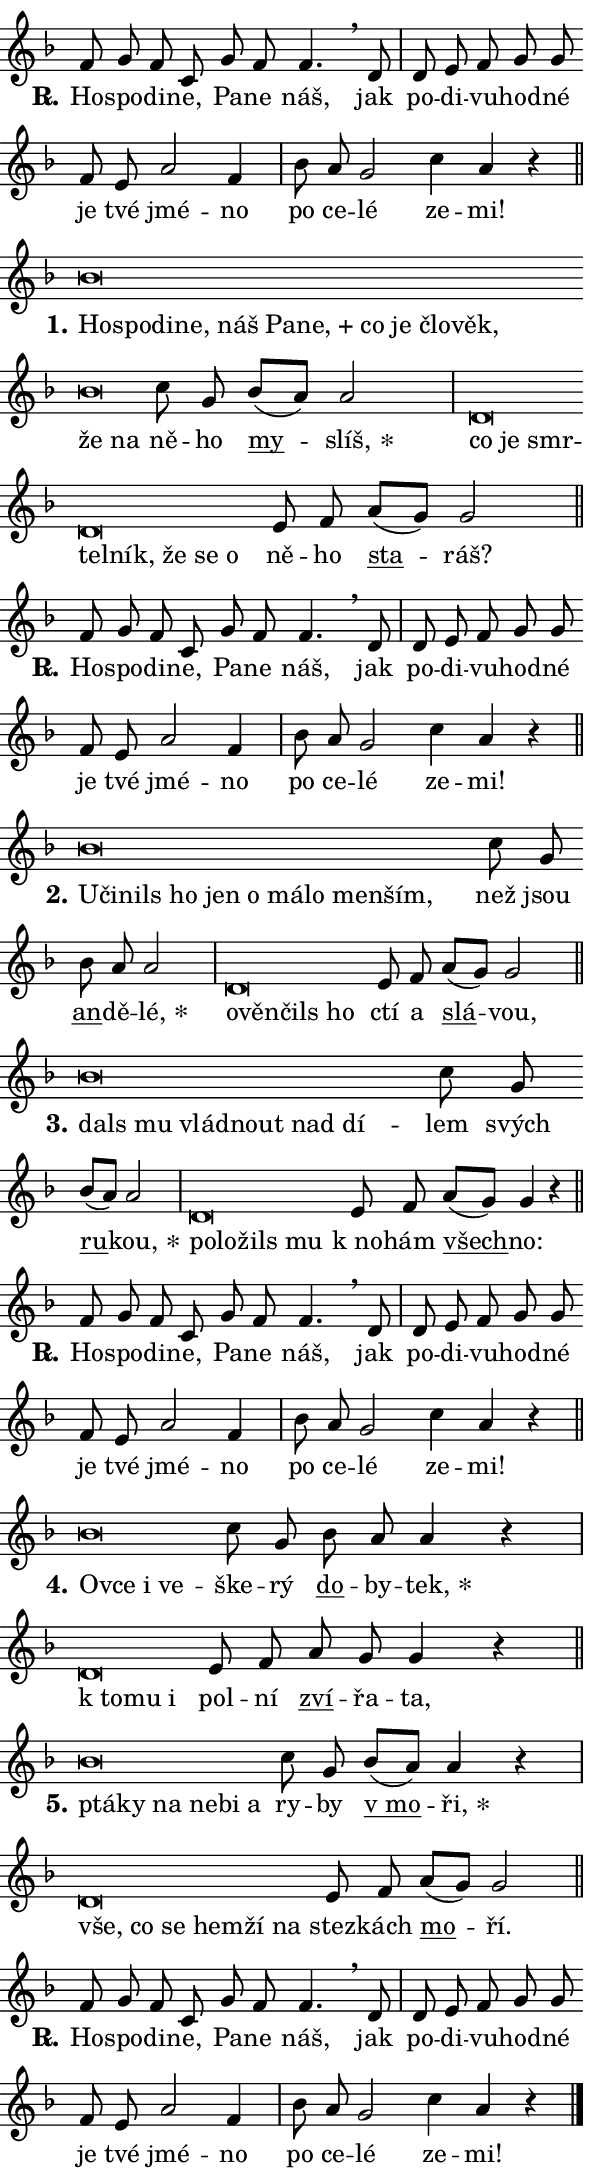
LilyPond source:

\version "2.24.0"
\header { tagline = "" }
\paper {
  indent = 0\cm
  top-margin = 0\cm
  right-margin = 0.13\cm % to fit lyric hyphens
  bottom-margin = 0\cm
  left-margin = 0\cm
  paper-width = 10\cm
  page-breaking = #ly:one-page-breaking
  system-system-spacing.basic-distance = #11
  score-system-spacing.basic-distance = #11
  ragged-last = ##f
}


%% Author: Thomas Morley
%% https://lists.gnu.org/archive/html/lilypond-user/2020-05/msg00002.html
#(define (line-position grob)
"Returns position of @var[grob} in current system:
   @code{'start}, if at first time-step
   @code{'end}, if at last time-step
   @code{'middle} otherwise
"
  (let* ((col (ly:item-get-column grob))
         (ln (ly:grob-object col 'left-neighbor))
         (rn (ly:grob-object col 'right-neighbor))
         (col-to-check-left (if (ly:grob? ln) ln col))
         (col-to-check-right (if (ly:grob? rn) rn col))
         (break-dir-left
           (and
             (ly:grob-property col-to-check-left 'non-musical #f)
             (ly:item-break-dir col-to-check-left)))
         (break-dir-right
           (and
             (ly:grob-property col-to-check-right 'non-musical #f)
             (ly:item-break-dir col-to-check-right))))
        (cond ((eqv? 1 break-dir-left) 'start)
              ((eqv? -1 break-dir-right) 'end)
              (else 'middle))))

#(define (tranparent-at-line-position vctor)
  (lambda (grob)
  "Relying on @code{line-position} select the relevant enry from @var{vctor}.
Used to determine transparency,"
    (case (line-position grob)
      ((end) (not (vector-ref vctor 0)))
      ((middle) (not (vector-ref vctor 1)))
      ((start) (not (vector-ref vctor 2))))))

noteHeadBreakVisibility =
#(define-music-function (break-visibility)(vector?)
"Makes @code{NoteHead}s transparent relying on @var{break-visibility}"
#{
  \override NoteHead.transparent =
    #(tranparent-at-line-position break-visibility)
#})

#(define delete-ledgers-for-transparent-note-heads
  (lambda (grob)
    "Reads whether a @code{NoteHead} is transparent.
If so this @code{NoteHead} is removed from @code{'note-heads} from
@var{grob}, which is supposed to be @code{LedgerLineSpanner}.
As a result ledgers are not printed for this @code{NoteHead}"
    (let* ((nhds-array (ly:grob-object grob 'note-heads))
           (nhds-list
             (if (ly:grob-array? nhds-array)
                 (ly:grob-array->list nhds-array)
                 '()))
           ;; Relies on the transparent-property being done before
           ;; Staff.LedgerLineSpanner.after-line-breaking is executed.
           ;; This is fragile ...
           (to-keep
             (remove
               (lambda (nhd)
                 (ly:grob-property nhd 'transparent #f))
               nhds-list)))
      ;; TODO find a better method to iterate over grob-arrays, similiar
      ;; to filter/remove etc for lists
      ;; For now rebuilt from scratch
      (set! (ly:grob-object grob 'note-heads)  '())
      (for-each
        (lambda (nhd)
          (ly:pointer-group-interface::add-grob grob 'note-heads nhd))
        to-keep))))

squashNotes = {
  \override NoteHead.X-extent = #'(-0.2 . 0.2)
  \override NoteHead.Y-extent = #'(-0.75 . 0)
  \override NoteHead.stencil =
    #(lambda (grob)
       (let ((pos (ly:grob-property grob 'staff-position)))
         (begin
           (if (< pos -7) (display "ERROR: Lower brevis then expected\n") (display ""))
           (if (<= pos -6) ly:text-interface::print ly:note-head::print))))
}
unSquashNotes = {
  \revert NoteHead.X-extent
  \revert NoteHead.Y-extent
  \revert NoteHead.stencil
}

hideNotes = \noteHeadBreakVisibility #begin-of-line-visible
unHideNotes = \noteHeadBreakVisibility #all-visible

% work-around for resetting accidentals
% https://lilypond.org/doc/v2.23/Documentation/notation/displaying-rhythms#unmetered-music
cadenzaMeasure = {
  \cadenzaOff
  \partial 1024 s1024
  \cadenzaOn
}

#(define-markup-command (accent layout props text) (markup?)
  "Underline accented syllable"
  (interpret-markup layout props
    #{\markup \override #'(offset . 4.3) \underline { #text }#}))

responsum = \markup \concat {
  "R" \hspace #-1.05 \path #0.1 #'((moveto 0 0.07) (lineto 0.9 0.8)) \hspace #0.05 "."
}

spaceSize = #0.6828661417322834 % exact space size for TeX Gyre Schola

\layout {
  \context {
    \Staff
    \remove "Time_signature_engraver"
    \override LedgerLineSpanner.after-line-breaking = #delete-ledgers-for-transparent-note-heads
  }
  \context {
    \Lyrics {
      \override LyricSpace.minimum-distance = \spaceSize
      \override LyricText.font-name = #"TeX Gyre Schola"
      \override LyricText.font-size = 1
      \override StanzaNumber.font-name = #"TeX Gyre Schola Bold"
      \override StanzaNumber.font-size = 1
    }
  }
  \context {
    \Score 
    \override NoteHead.text =
      #(lambda (grob) 
        (let ((pos (ly:grob-property grob 'staff-position)))
          #{\markup {
            \combine
              \halign #-0.55 \raise #(if (= pos -6) 0 0.5) \override #'(thickness . 2) \draw-line #'(3.2 . 0)
              \musicglyph "noteheads.sM1"
          }#}))
  }
}

% magnetic-lyrics.ily
%
%   written by
%     Jean Abou Samra <jean@abou-samra.fr>
%     Werner Lemberg <wl@gnu.org>
%
%   adapted by
%     Jiri Hon <jiri.hon@gmail.com>
%
% Version 2022-Apr-15

% https://www.mail-archive.com/lilypond-user@gnu.org/msg149350.html

#(define (Left_hyphen_pointer_engraver context)
   "Collect syllable-hyphen-syllable occurrences in lyrics and store
them in properties.  This engraver only looks to the left.  For
example, if the lyrics input is @code{foo -- bar}, it does the
following.

@itemize @bullet
@item
Set the @code{text} property of the @code{LyricHyphen} grob between
@q{foo} and @q{bar} to @code{foo}.

@item
Set the @code{left-hyphen} property of the @code{LyricText} grob with
text @q{foo} to the @code{LyricHyphen} grob between @q{foo} and
@q{bar}.
@end itemize

Use this auxiliary engraver in combination with the
@code{lyric-@/text::@/apply-@/magnetic-@/offset!} hook."
   (let ((hyphen #f)
         (text #f))
     (make-engraver
      (acknowledgers
       ((lyric-syllable-interface engraver grob source-engraver)
        (set! text grob)))
      (end-acknowledgers
       ((lyric-hyphen-interface engraver grob source-engraver)
        ;(when (not (grob::has-interface grob 'lyric-space-interface))
          (set! hyphen grob)));)
      ((stop-translation-timestep engraver)
       (when (and text hyphen)
         (ly:grob-set-object! text 'left-hyphen hyphen))
       (set! text #f)
       (set! hyphen #f)))))

#(define (lyric-text::apply-magnetic-offset! grob)
   "If the space between two syllables is less than the value in
property @code{LyricText@/.details@/.squash-threshold}, move the right
syllable to the left so that it gets concatenated with the left
syllable.

Use this function as a hook for
@code{LyricText@/.after-@/line-@/breaking} if the
@code{Left_@/hyphen_@/pointer_@/engraver} is active."
   (let ((hyphen (ly:grob-object grob 'left-hyphen #f)))
     (when hyphen
       (let ((left-text (ly:spanner-bound hyphen LEFT)))
         (when (grob::has-interface left-text 'lyric-syllable-interface)
           (let* ((common (ly:grob-common-refpoint grob left-text X))
                  (this-x-ext (ly:grob-extent grob common X))
                  (left-x-ext
                   (begin
                     ;; Trigger magnetism for left-text.
                     (ly:grob-property left-text 'after-line-breaking)
                     (ly:grob-extent left-text common X)))
                  ;; `delta` is the gap width between two syllables.
                  (delta (- (interval-start this-x-ext)
                            (interval-end left-x-ext)))
                  (details (ly:grob-property grob 'details))
                  (threshold (assoc-get 'squash-threshold details 0.2)))
             (when (< delta threshold)
               (let* (;; We have to manipulate the input text so that
                      ;; ligatures crossing syllable boundaries are not
                      ;; disabled.  For languages based on the Latin
                      ;; script this is essentially a beautification.
                      ;; However, for non-Western scripts it can be a
                      ;; necessity.
                      (lt (ly:grob-property left-text 'text))
                      (rt (ly:grob-property grob 'text))
                      (is-space (grob::has-interface hyphen 'lyric-space-interface))
                      (space (if is-space " " ""))
                      (extra-delta (if is-space spaceSize 0))
                      ;; Append new syllable.
                      (ltrt-space (if (and (string? lt) (string? rt))
                                (string-append lt space rt)
                                (make-concat-markup (list lt space rt))))
                      ;; Right-align `ltrt` to the right side.
                      (ltrt-space-markup (grob-interpret-markup
                               grob
                               (make-translate-markup
                                (cons (interval-length this-x-ext) 0)
                                (make-right-align-markup ltrt-space)))))
                 (begin
                   ;; Don't print `left-text`.
                   (ly:grob-set-property! left-text 'stencil #f)
                   ;; Set text and stencil (which holds all collected
                   ;; syllables so far) and shift it to the left.
                   (ly:grob-set-property! grob 'text ltrt-space)
                   (ly:grob-set-property! grob 'stencil ltrt-space-markup)
                   (ly:grob-translate-axis! grob (- (- delta extra-delta)) X))))))))))


#(define (lyric-hyphen::displace-bounds-first grob)
   ;; Make very sure this callback isn't triggered too early.
   (let ((left (ly:spanner-bound grob LEFT))
         (right (ly:spanner-bound grob RIGHT)))
     (ly:grob-property left 'after-line-breaking)
     (ly:grob-property right 'after-line-breaking)
     (ly:lyric-hyphen::print grob)))

squashThreshold = #0.4

\layout {
  \context {
    \Lyrics
    \consists #Left_hyphen_pointer_engraver
    \override LyricText.after-line-breaking =
      #lyric-text::apply-magnetic-offset!
    \override LyricHyphen.stencil = #lyric-hyphen::displace-bounds-first
    \override LyricText.details.squash-threshold = \squashThreshold
    \override LyricHyphen.minimum-distance = 0
    \override LyricHyphen.minimum-length = \squashThreshold
  }
}

squashText = \override LyricText.details.squash-threshold = 9999
unSquashText = \override LyricText.details.squash-threshold = \squashThreshold

leftText = \override LyricText.self-alignment-X = #LEFT
unLeftText = \revert LyricText.self-alignment-X

starOffset = #(lambda (grob) 
                (let ((x_offset (ly:self-alignment-interface::aligned-on-x-parent grob)))
                  (if (= x_offset 0) 0 (+ x_offset 1.2))))

star = #(define-music-function (syllable)(string?)
"Append star separator at the end of a syllable"
#{
  \once \override LyricText.X-offset = #starOffset
  \lyricmode { \markup {
    #syllable
    \override #'((font-name . "TeX Gyre Schola Bold")) \hspace #0.2 \lower #0.65 \larger "*"
  } }
#})

starAccent = #(define-music-function (syllable)(string?)
"Append star separator at the end of a syllable and make accent"
#{
  \once \override LyricText.X-offset = #starOffset
  \lyricmode { \markup {
    \accent #syllable
    \override #'((font-name . "TeX Gyre Schola Bold")) \hspace #0.2 \lower #0.65 \larger "*"
  } }
#})

breath = #(define-music-function (syllable)(string?)
"Append breathing indicator at the end of a syllable"
#{
  \lyricmode { \markup { #syllable "+" } }
#})

optionalBreath = #(define-music-function (syllable)(string?)
"Append optional breathing indicator at the end of a syllable"
#{
  \lyricmode { \markup { #syllable "(+)" } }
#})


\score {
    <<
        \new Voice = "melody" { \cadenzaOn \key f \major \relative { f'8 g f c g' f f4. \breathe d8 \cadenzaMeasure \bar "|" d e f g g \bar "" f e \bar "" a2 f4 \cadenzaMeasure \bar "|" bes8 a g2 \bar "" c4 a r \cadenzaMeasure \bar "||" \break } }
        \new Lyrics \lyricsto "melody" { \lyricmode { \set stanza = \responsum
Ho -- spo -- di -- ne, Pa -- ne náš, jak po -- di -- vu -- hod -- né je tvé jmé -- no po ce -- lé ze -- mi! } }
    >>
    \layout {}
}

\score {
    <<
        \new Voice = "melody" { \cadenzaOn \key f \major \relative { \squashNotes bes'\breve*1/16 \hideNotes \breve*1/16 \bar "" \breve*1/16 \bar "" \breve*1/16 \bar "" \breve*1/16 \bar "" \breve*1/16 \bar "" \breve*1/16 \bar "" \breve*1/16 \bar "" \breve*1/16 \bar "" \breve*1/16 \bar "" \breve*1/16 \bar "" \breve*1/16 \breve*1/16 \bar "" \unHideNotes \unSquashNotes c8 g \bar "" bes[( a)] a2 \cadenzaMeasure \bar "|" \squashNotes d,\breve*1/16 \hideNotes \breve*1/16 \bar "" \breve*1/16 \bar "" \breve*1/16 \bar "" \breve*1/16 \bar "" \breve*1/16 \bar "" \breve*1/16 \breve*1/16 \bar "" \unHideNotes \unSquashNotes e8 f \bar "" a[( g)] g2 \cadenzaMeasure \bar "||" \break } }
        \new Lyrics \lyricsto "melody" { \lyricmode { \set stanza = "1."
\leftText Ho -- \squashText spo -- di -- ne, náš Pa -- \breath "ne," co je člo -- věk, že na \unLeftText \unSquashText ně -- ho \markup \accent my -- \star slíš, \leftText co \squashText je smr -- tel -- ník, že se o \unLeftText \unSquashText ně -- ho \markup \accent sta -- ráš? } }
    >>
    \layout {}
}

\score {
    <<
        \new Voice = "melody" { \cadenzaOn \key f \major \relative { f'8 g f c g' f f4. \breathe d8 \cadenzaMeasure \bar "|" d e f g g \bar "" f e \bar "" a2 f4 \cadenzaMeasure \bar "|" bes8 a g2 \bar "" c4 a r \cadenzaMeasure \bar "||" \break } }
        \new Lyrics \lyricsto "melody" { \lyricmode { \set stanza = \responsum
Ho -- spo -- di -- ne, Pa -- ne náš, jak po -- di -- vu -- hod -- né je tvé jmé -- no po ce -- lé ze -- mi! } }
    >>
    \layout {}
}

\score {
    <<
        \new Voice = "melody" { \cadenzaOn \key f \major \relative { \squashNotes bes'\breve*1/16 \hideNotes \breve*1/16 \bar "" \breve*1/16 \bar "" \breve*1/16 \bar "" \breve*1/16 \bar "" \breve*1/16 \bar "" \breve*1/16 \bar "" \breve*1/16 \bar "" \breve*1/16 \breve*1/16 \bar "" \unHideNotes \unSquashNotes c8 g \bar "" bes a a2 \cadenzaMeasure \bar "|" \squashNotes d,\breve*1/16 \hideNotes \breve*1/16 \bar "" \breve*1/16 \breve*1/16 \bar "" \unHideNotes \unSquashNotes e8 f \bar "" a[( g)] g2 \cadenzaMeasure \bar "||" \break } }
        \new Lyrics \lyricsto "melody" { \lyricmode { \set stanza = "2."
\leftText U -- \squashText či -- nils ho jen o má -- lo men -- ším, \unLeftText \unSquashText než jsou \markup \accent an -- dě -- \star lé, \leftText o -- \squashText věn -- čils ho \unLeftText \unSquashText ctí a \markup \accent slá -- vou, } }
    >>
    \layout {}
}

\score {
    <<
        \new Voice = "melody" { \cadenzaOn \key f \major \relative { \squashNotes bes'\breve*1/16 \hideNotes \breve*1/16 \bar "" \breve*1/16 \bar "" \breve*1/16 \bar "" \breve*1/16 \breve*1/16 \bar "" \unHideNotes \unSquashNotes c8 g \bar "" bes[( a)] a2 \cadenzaMeasure \bar "|" \squashNotes d,\breve*1/16 \hideNotes \breve*1/16 \bar "" \breve*1/16 \breve*1/16 \bar "" \unHideNotes \unSquashNotes e8 f \bar "" a[( g)] g4 r \cadenzaMeasure \bar "||" \break } }
        \new Lyrics \lyricsto "melody" { \lyricmode { \set stanza = "3."
\leftText dals \squashText mu vlád -- nout nad dí -- \unLeftText \unSquashText lem svých \markup \accent ru -- \star kou, \leftText po -- \squashText lo -- žils mu \unLeftText \unSquashText "k no" -- hám \markup \accent všech -- no: } }
    >>
    \layout {}
}

\score {
    <<
        \new Voice = "melody" { \cadenzaOn \key f \major \relative { f'8 g f c g' f f4. \breathe d8 \cadenzaMeasure \bar "|" d e f g g \bar "" f e \bar "" a2 f4 \cadenzaMeasure \bar "|" bes8 a g2 \bar "" c4 a r \cadenzaMeasure \bar "||" \break } }
        \new Lyrics \lyricsto "melody" { \lyricmode { \set stanza = \responsum
Ho -- spo -- di -- ne, Pa -- ne náš, jak po -- di -- vu -- hod -- né je tvé jmé -- no po ce -- lé ze -- mi! } }
    >>
    \layout {}
}

\score {
    <<
        \new Voice = "melody" { \cadenzaOn \key f \major \relative { \squashNotes bes'\breve*1/16 \hideNotes \breve*1/16 \bar "" \breve*1/16 \breve*1/16 \bar "" \unHideNotes \unSquashNotes c8 g \bar "" bes a a4 r \cadenzaMeasure \bar "|" \squashNotes d,\breve*1/16 \hideNotes \breve*1/16 \breve*1/16 \bar "" \unHideNotes \unSquashNotes e8 f \bar "" a g g4 r \cadenzaMeasure \bar "||" \break } }
        \new Lyrics \lyricsto "melody" { \lyricmode { \set stanza = "4."
\leftText Ov -- \squashText ce i ve -- \unLeftText \unSquashText ške -- rý \markup \accent do -- by -- \star tek, \leftText "k to" -- \squashText mu i \unLeftText \unSquashText pol -- ní \markup \accent zví -- řa -- ta, } }
    >>
    \layout {}
}

\score {
    <<
        \new Voice = "melody" { \cadenzaOn \key f \major \relative { \squashNotes bes'\breve*1/16 \hideNotes \breve*1/16 \bar "" \breve*1/16 \bar "" \breve*1/16 \bar "" \breve*1/16 \breve*1/16 \bar "" \unHideNotes \unSquashNotes c8 g \bar "" bes[( a)] a4 r \cadenzaMeasure \bar "|" \squashNotes d,\breve*1/16 \hideNotes \breve*1/16 \bar "" \breve*1/16 \bar "" \breve*1/16 \bar "" \breve*1/16 \breve*1/16 \bar "" \unHideNotes \unSquashNotes e8 f \bar "" a[( g)] g2 \cadenzaMeasure \bar "||" \break } }
        \new Lyrics \lyricsto "melody" { \lyricmode { \set stanza = "5."
\leftText ptá -- \squashText ky na ne -- bi a \unLeftText \unSquashText ry -- by \markup \accent "v mo" -- \star ři, \leftText vše, \squashText co se hem -- ží na \unLeftText \unSquashText stez -- kách \markup \accent mo -- ří. } }
    >>
    \layout {}
}

\score {
    <<
        \new Voice = "melody" { \cadenzaOn \key f \major \relative { f'8 g f c g' f f4. \breathe d8 \cadenzaMeasure \bar "|" d e f g g \bar "" f e \bar "" a2 f4 \cadenzaMeasure \bar "|" bes8 a g2 \bar "" c4 a r \cadenzaMeasure \bar "||" \break } \bar "|." }
        \new Lyrics \lyricsto "melody" { \lyricmode { \set stanza = \responsum
Ho -- spo -- di -- ne, Pa -- ne náš, jak po -- di -- vu -- hod -- né je tvé jmé -- no po ce -- lé ze -- mi! } }
    >>
    \layout {}
}
